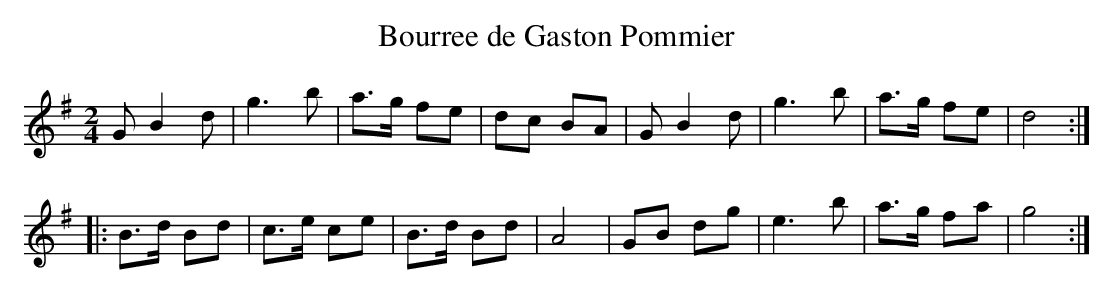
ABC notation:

X:1
T:Bourree de Gaston Pommier
M:2/4
L:1/8
K:G
GB2d | g3b | a>g fe | dc BA | GB2d | g3b | a>g fe | d4 :|
|: B>d Bd | c>e ce | B>d Bd | A4 | GB dg | e3b | a>g fa | g4 :|
